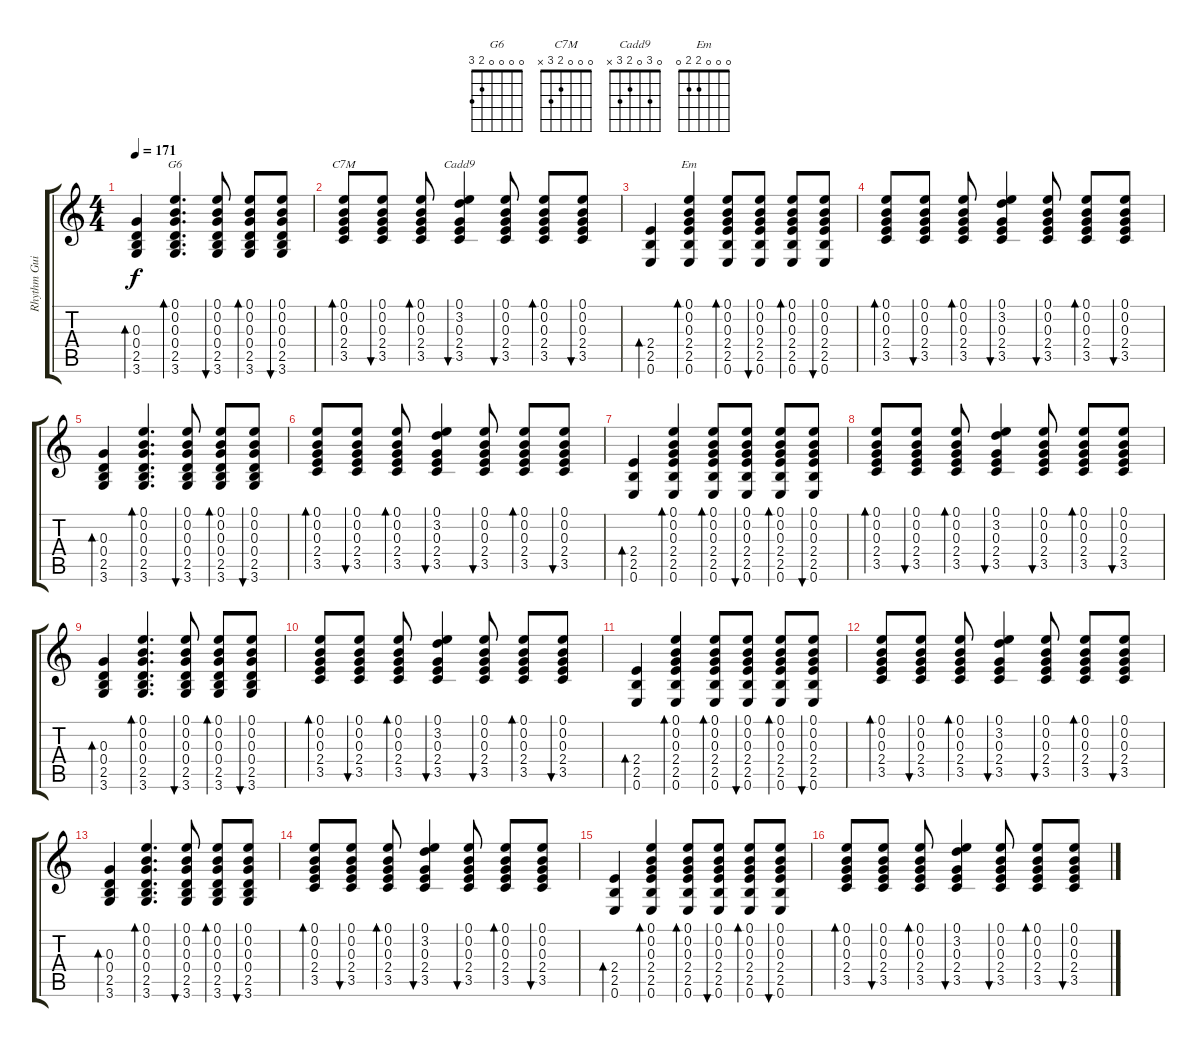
\track ("Rhythm Guitar" "Rhythm Gui") {instrument acousticguitarsteel}
\staff {score tabs}
\tuning (E4 B3 G3 D3 A2 E2) {hide}
\chord ("G6" 0 0 0 0 2 3)
\chord ("C7M" 0 0 0 2 3 x)
\chord ("Cadd9" 0 3 0 2 3 x)
\chord ("Em" 0 0 0 2 2 0)
\ts (4 4)
\tempo 171
\clef g2
\ks c
(0.3 0.4 2.5 3.6).4{bd 30 dy f} (0.1 0.2 0.3 0.4 2.5 3.6).4{d bd 30 ch "G6"} (0.1 0.2 0.3 0.4 2.5 3.6).8{bu 30} (0.1 0.2 0.3 0.4 2.5 3.6).8{bd 30} (0.1 0.2 0.3 0.4 2.5 3.6).8{bu 30} |
(0.1 0.2 0.3 2.4 3.5).8{bd 30 ch "C7M"} (0.1 0.2 0.3 2.4 3.5).8{bu 30} (0.1 0.2 0.3 2.4 3.5).8{bd 30} (0.1 3.2 0.3 2.4 3.5).4{bu 30 ch "Cadd9"} (0.1 0.2 0.3 2.4 3.5).8{bu 30} (0.1 0.2 0.3 2.4 3.5).8{bd 30} (0.1 0.2 0.3 2.4 3.5).8{bu 30} |
(2.4 2.5 0.6).4{bd 30} (0.1 0.2 0.3 2.4 2.5 0.6).4{bd 30 ch "Em"} (0.1 0.2 0.3 2.4 2.5 0.6).8{bd 30} (0.1 0.2 0.3 2.4 2.5 0.6).8{bu 30} (0.1 0.2 0.3 2.4 2.5 0.6).8{bd 30} (0.1 0.2 0.3 2.4 2.5 0.6).8{bu 30} |
(0.1 0.2 0.3 2.4 3.5).8{bd 30} (0.1 0.2 0.3 2.4 3.5).8{bu 30} (0.1 0.2 0.3 2.4 3.5).8{bd 30} (0.1 3.2 0.3 2.4 3.5).4{bu 30} (0.1 0.2 0.3 2.4 3.5).8{bu 30} (0.1 0.2 0.3 2.4 3.5).8{bd 30} (0.1 0.2 0.3 2.4 3.5).8{bu 30} |
(0.3 0.4 2.5 3.6).4{bd 30} (0.1 0.2 0.3 0.4 2.5 3.6).4{d bd 30} (0.1 0.2 0.3 0.4 2.5 3.6).8{bu 30} (0.1 0.2 0.3 0.4 2.5 3.6).8{bd 30} (0.1 0.2 0.3 0.4 2.5 3.6).8{bu 30} |
(0.1 0.2 0.3 2.4 3.5).8{bd 30} (0.1 0.2 0.3 2.4 3.5).8{bu 30} (0.1 0.2 0.3 2.4 3.5).8{bd 30} (0.1 3.2 0.3 2.4 3.5).4{bu 30} (0.1 0.2 0.3 2.4 3.5).8{bu 30} (0.1 0.2 0.3 2.4 3.5).8{bd 30} (0.1 0.2 0.3 2.4 3.5).8{bu 30} |
(2.4 2.5 0.6).4{bd 30} (0.1 0.2 0.3 2.4 2.5 0.6).4{bd 30} (0.1 0.2 0.3 2.4 2.5 0.6).8{bd 30} (0.1 0.2 0.3 2.4 2.5 0.6).8{bu 30} (0.1 0.2 0.3 2.4 2.5 0.6).8{bd 30} (0.1 0.2 0.3 2.4 2.5 0.6).8{bu 30} |
(0.1 0.2 0.3 2.4 3.5).8{bd 30} (0.1 0.2 0.3 2.4 3.5).8{bu 30} (0.1 0.2 0.3 2.4 3.5).8{bd 30} (0.1 3.2 0.3 2.4 3.5).4{bu 30} (0.1 0.2 0.3 2.4 3.5).8{bu 30} (0.1 0.2 0.3 2.4 3.5).8{bd 30} (0.1 0.2 0.3 2.4 3.5).8{bu 30} |
(0.3 0.4 2.5 3.6).4{bd 30} (0.1 0.2 0.3 0.4 2.5 3.6).4{d bd 30} (0.1 0.2 0.3 0.4 2.5 3.6).8{bu 30} (0.1 0.2 0.3 0.4 2.5 3.6).8{bd 30} (0.1 0.2 0.3 0.4 2.5 3.6).8{bu 30} |
(0.1 0.2 0.3 2.4 3.5).8{bd 30} (0.1 0.2 0.3 2.4 3.5).8{bu 30} (0.1 0.2 0.3 2.4 3.5).8{bd 30} (0.1 3.2 0.3 2.4 3.5).4{bu 30} (0.1 0.2 0.3 2.4 3.5).8{bu 30} (0.1 0.2 0.3 2.4 3.5).8{bd 30} (0.1 0.2 0.3 2.4 3.5).8{bu 30} |
(2.4 2.5 0.6).4{bd 30} (0.1 0.2 0.3 2.4 2.5 0.6).4{bd 30} (0.1 0.2 0.3 2.4 2.5 0.6).8{bd 30} (0.1 0.2 0.3 2.4 2.5 0.6).8{bu 30} (0.1 0.2 0.3 2.4 2.5 0.6).8{bd 30} (0.1 0.2 0.3 2.4 2.5 0.6).8{bu 30} |
(0.1 0.2 0.3 2.4 3.5).8{bd 30} (0.1 0.2 0.3 2.4 3.5).8{bu 30} (0.1 0.2 0.3 2.4 3.5).8{bd 30} (0.1 3.2 0.3 2.4 3.5).4{bu 30} (0.1 0.2 0.3 2.4 3.5).8{bu 30} (0.1 0.2 0.3 2.4 3.5).8{bd 30} (0.1 0.2 0.3 2.4 3.5).8{bu 30} |
(0.3 0.4 2.5 3.6).4{bd 30} (0.1 0.2 0.3 0.4 2.5 3.6).4{d bd 30} (0.1 0.2 0.3 0.4 2.5 3.6).8{bu 30} (0.1 0.2 0.3 0.4 2.5 3.6).8{bd 30} (0.1 0.2 0.3 0.4 2.5 3.6).8{bu 30} |
(0.1 0.2 0.3 2.4 3.5).8{bd 30} (0.1 0.2 0.3 2.4 3.5).8{bu 30} (0.1 0.2 0.3 2.4 3.5).8{bd 30} (0.1 3.2 0.3 2.4 3.5).4{bu 30} (0.1 0.2 0.3 2.4 3.5).8{bu 30} (0.1 0.2 0.3 2.4 3.5).8{bd 30} (0.1 0.2 0.3 2.4 3.5).8{bu 30} |
(2.4 2.5 0.6).4{bd 30} (0.1 0.2 0.3 2.4 2.5 0.6).4{bd 30} (0.1 0.2 0.3 2.4 2.5 0.6).8{bd 30} (0.1 0.2 0.3 2.4 2.5 0.6).8{bu 30} (0.1 0.2 0.3 2.4 2.5 0.6).8{bd 30} (0.1 0.2 0.3 2.4 2.5 0.6).8{bu 30} |
(0.1 0.2 0.3 2.4 3.5).8{bd 30} (0.1 0.2 0.3 2.4 3.5).8{bu 30} (0.1 0.2 0.3 2.4 3.5).8{bd 30} (0.1 3.2 0.3 2.4 3.5).4{bu 30} (0.1 0.2 0.3 2.4 3.5).8{bu 30} (0.1 0.2 0.3 2.4 3.5).8{bd 30} (0.1 0.2 0.3 2.4 3.5).8{bu 30}
